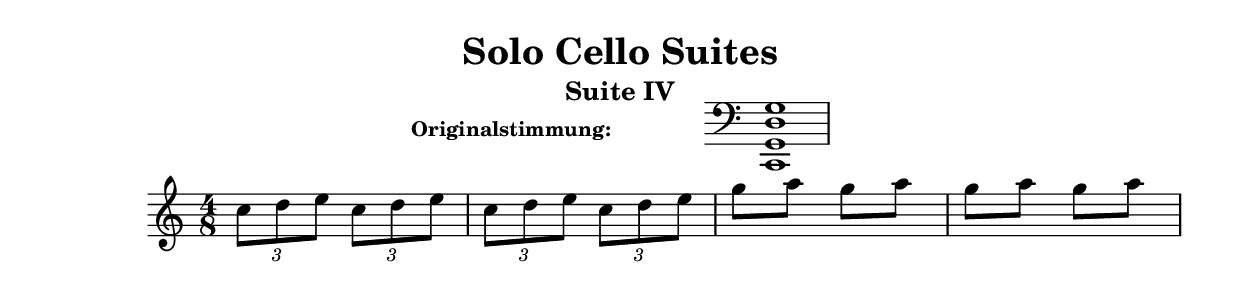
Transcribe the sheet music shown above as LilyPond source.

%% Do not edit this file; it is auto-generated from LSR http://lsr.dsi.unimi.it
%% This file is in the public domain.
\version "2.11.48"

\header {
  lsrtags = "staff-notation"

  texidoc = "
The @code{\\markup} command is quite versatile.  In this snippet, it
contains a @code{\\score} block instead of texts or marks.

"
  doctitle = "Inserting score fragments above a staff, as markups"
} % begin verbatim
tuning = \markup {
  \score {
    \new Staff \with { \remove "Time_signature_engraver" }
    {
      \clef bass  <c, g, d g>1
    }
    \layout { ragged-right = ##t }
  }
}

\header {
  title = "Solo Cello Suites"
  subtitle = "Suite IV"
  subsubtitle = \markup { Originalstimmung: \general-align #Y #CENTER \tuning }
}

\layout { ragged-right = ##f }

\relative c'' {
  \time 4/8
  \times 2/3 { c8 d e } \times 2/3 { c d e }
  \times 2/3 { c8 d e } \times 2/3 { c d e }
  g8 a g a
  g8 a g a
}
